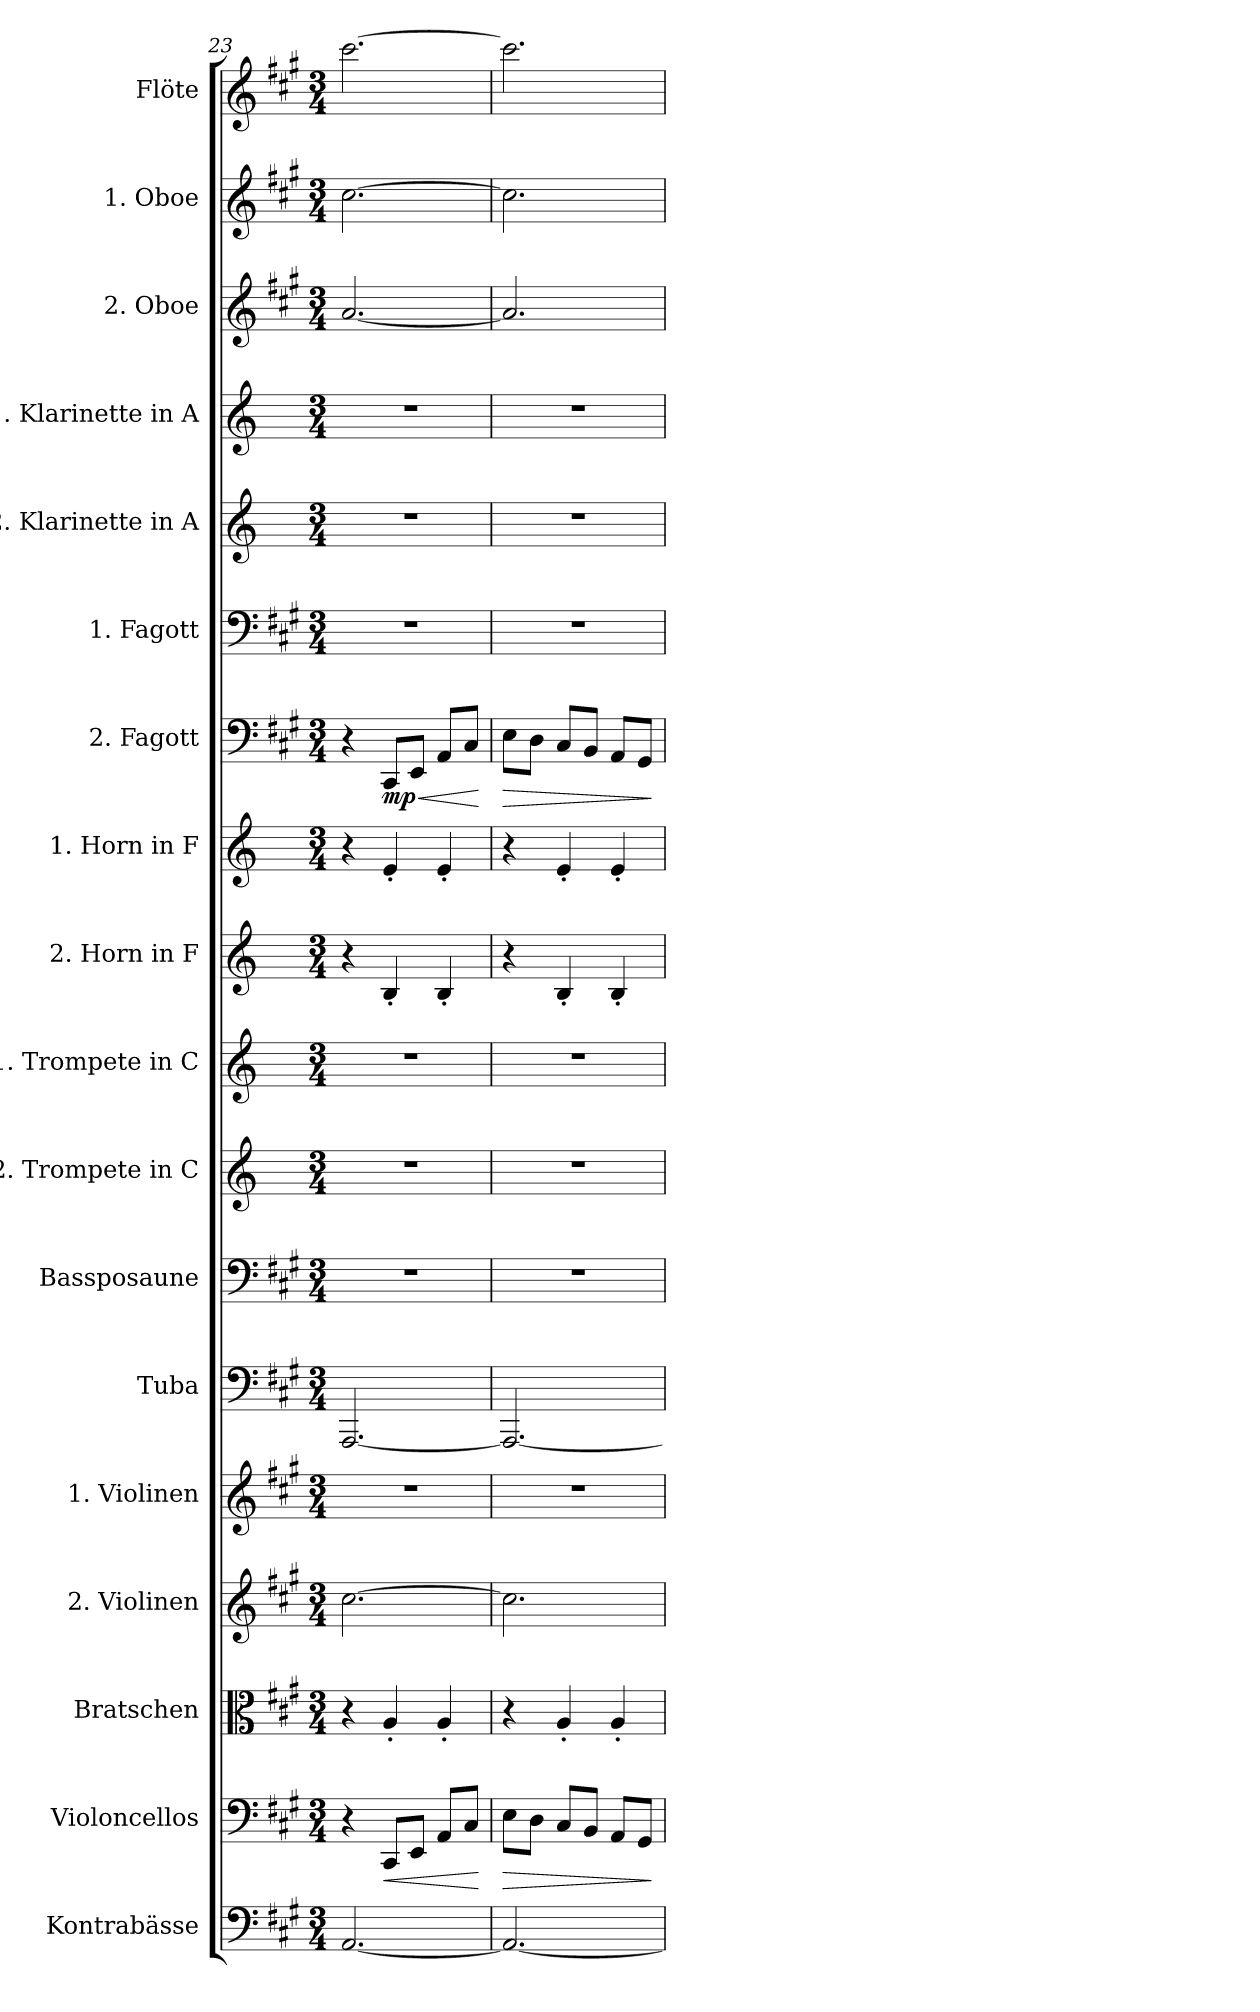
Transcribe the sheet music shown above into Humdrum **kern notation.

**kern	**kern	**dynam	**kern	**kern	**kern	**kern	**kern	**kern	**kern	**kern	**kern	**kern	**dynam	**kern	**kern	**kern	**kern	**kern	**kern
*part18	*part17	*part17	*part16	*part15	*part14	*part13	*part12	*part11	*part10	*part9	*part8	*part7	*part7	*part6	*part5	*part4	*part3	*part2	*part1
*staff18	*staff17	*staff17	*staff16	*staff15	*staff14	*staff13	*staff12	*staff11	*staff10	*staff9	*staff8	*staff7	*staff7	*staff6	*staff5	*staff4	*staff3	*staff2	*staff1
*I"Kontrabässe	*I"Violoncellos	*	*I"Bratschen	*I"2. Violinen	*I"1. Violinen	*I"Tuba	*I"Bassposaune	*I"2. Trompete in C	*I"1. Trompete in C	*I"2. Horn in F	*I"1. Horn in F	*I"2. Fagott	*	*I"1. Fagott	*I"2. Klarinette in A	*I"1. Klarinette in A	*I"2. Oboe	*I"1. Oboe	*I"Flöte
*I'Kbs.	*I'Vcs.	*	*I'Bran.	*I'2. Vln.	*I'1. Vln.	*I'Tba.	*I'B.psn.	*	*	*	*	*I'2. Fgt.	*	*I'1. Fgt.	*	*	*I'2. Ob.	*I'1. Ob.	*I'Fl.
*clefF4	*clefF4	*	*clefC3	*clefG2	*clefG2	*clefF4	*clefF4	*clefG2	*clefG2	*clefG2	*clefG2	*clefF4	*	*clefF4	*clefG2	*clefG2	*clefG2	*clefG2	*clefG2
*ITrd7c12	*	*	*	*	*	*	*	*	*	*ITrd4c7	*ITrd4c7	*	*	*	*ITrd2c3	*ITrd2c3	*	*	*
*k[f#c#g#]	*k[f#c#g#]	*	*k[f#c#g#]	*k[f#c#g#]	*k[f#c#g#]	*k[f#c#g#]	*k[f#c#g#]	*k[]	*k[]	*k[b-]	*k[b-]	*k[f#c#g#]	*	*k[f#c#g#]	*k[f#c#g#]	*k[f#c#g#]	*k[f#c#g#]	*k[f#c#g#]	*k[f#c#g#]
*M3/4	*M3/4	*	*M3/4	*M3/4	*M3/4	*M3/4	*M3/4	*M3/4	*M3/4	*M3/4	*M3/4	*M3/4	*	*M3/4	*M3/4	*M3/4	*M3/4	*M3/4	*M3/4
=23	=23	=23	=23	=23	=23	=23	=23	=23	=23	=23	=23	=23	=23	=23	=23	=23	=23	=23	=23
[2.AAA/	4r	.	4r	[2.cc#\	2.r	[2.AAA/	2.r	2.r	2.r	4r	4r	4r	.	2.r	2.r	2.r	[2.a/	[2.cc#\	[2.ccc#\
!	!	!LO:HP:b	!	!	!	!	!	!	!	!	!	!	!LO:HP:b	!	!	!	!	!	!
!	!	!	!	!	!	!	!	!	!	!	!	!	!LO:DY:n=1:b	!	!	!	!	!	!
.	8CC#/L	<	4A'/	.	.	.	.	.	.	4E'/	4A'/	8CC#/L	< mp	.	.	.	.	.	.
.	8EE/J	.	.	.	.	.	.	.	.	.	.	8EE/J	.	.	.	.	.	.	.
.	8AA/L	.	4A'/	.	.	.	.	.	.	4E'/	4A'/	8AA/L	.	.	.	.	.	.	.
.	8C#/J	.	.	.	.	.	.	.	.	.	.	8C#/J	.	.	.	.	.	.	.
.	.	[	.	.	.	.	.	.	.	.	.	.	[	.	.	.	.	.	.
=24	=24	=24	=24	=24	=24	=24	=24	=24	=24	=24	=24	=24	=24	=24	=24	=24	=24	=24	=24
!	!	!LO:HP:b	!	!	!	!	!	!	!	!	!	!	!LO:HP:b	!	!	!	!	!	!
2.AAA/_	8E\L	>	4r	2.cc#\]	2.r	2.AAA/_	2.r	2.r	2.r	4r	4r	8E\L	>	2.r	2.r	2.r	2.a/]	2.cc#\]	2.ccc#\]
.	8D\J	.	.	.	.	.	.	.	.	.	.	8D\J	.	.	.	.	.	.	.
.	8C#/L	.	4A'/	.	.	.	.	.	.	4E'/	4A'/	8C#/L	.	.	.	.	.	.	.
.	8BB/J	.	.	.	.	.	.	.	.	.	.	8BB/J	.	.	.	.	.	.	.
.	8AA/L	.	4A'/	.	.	.	.	.	.	4E'/	4A'/	8AA/L	.	.	.	.	.	.	.
.	8GG#/J	.	.	.	.	.	.	.	.	.	.	8GG#/J	.	.	.	.	.	.	.
.	.	]	.	.	.	.	.	.	.	.	.	.	]	.	.	.	.	.	.
=	=	=	=	=	=	=	=	=	=	=	=	=	=	=	=	=	=	=	=
*-	*-	*-	*-	*-	*-	*-	*-	*-	*-	*-	*-	*-	*-	*-	*-	*-	*-	*-	*-
